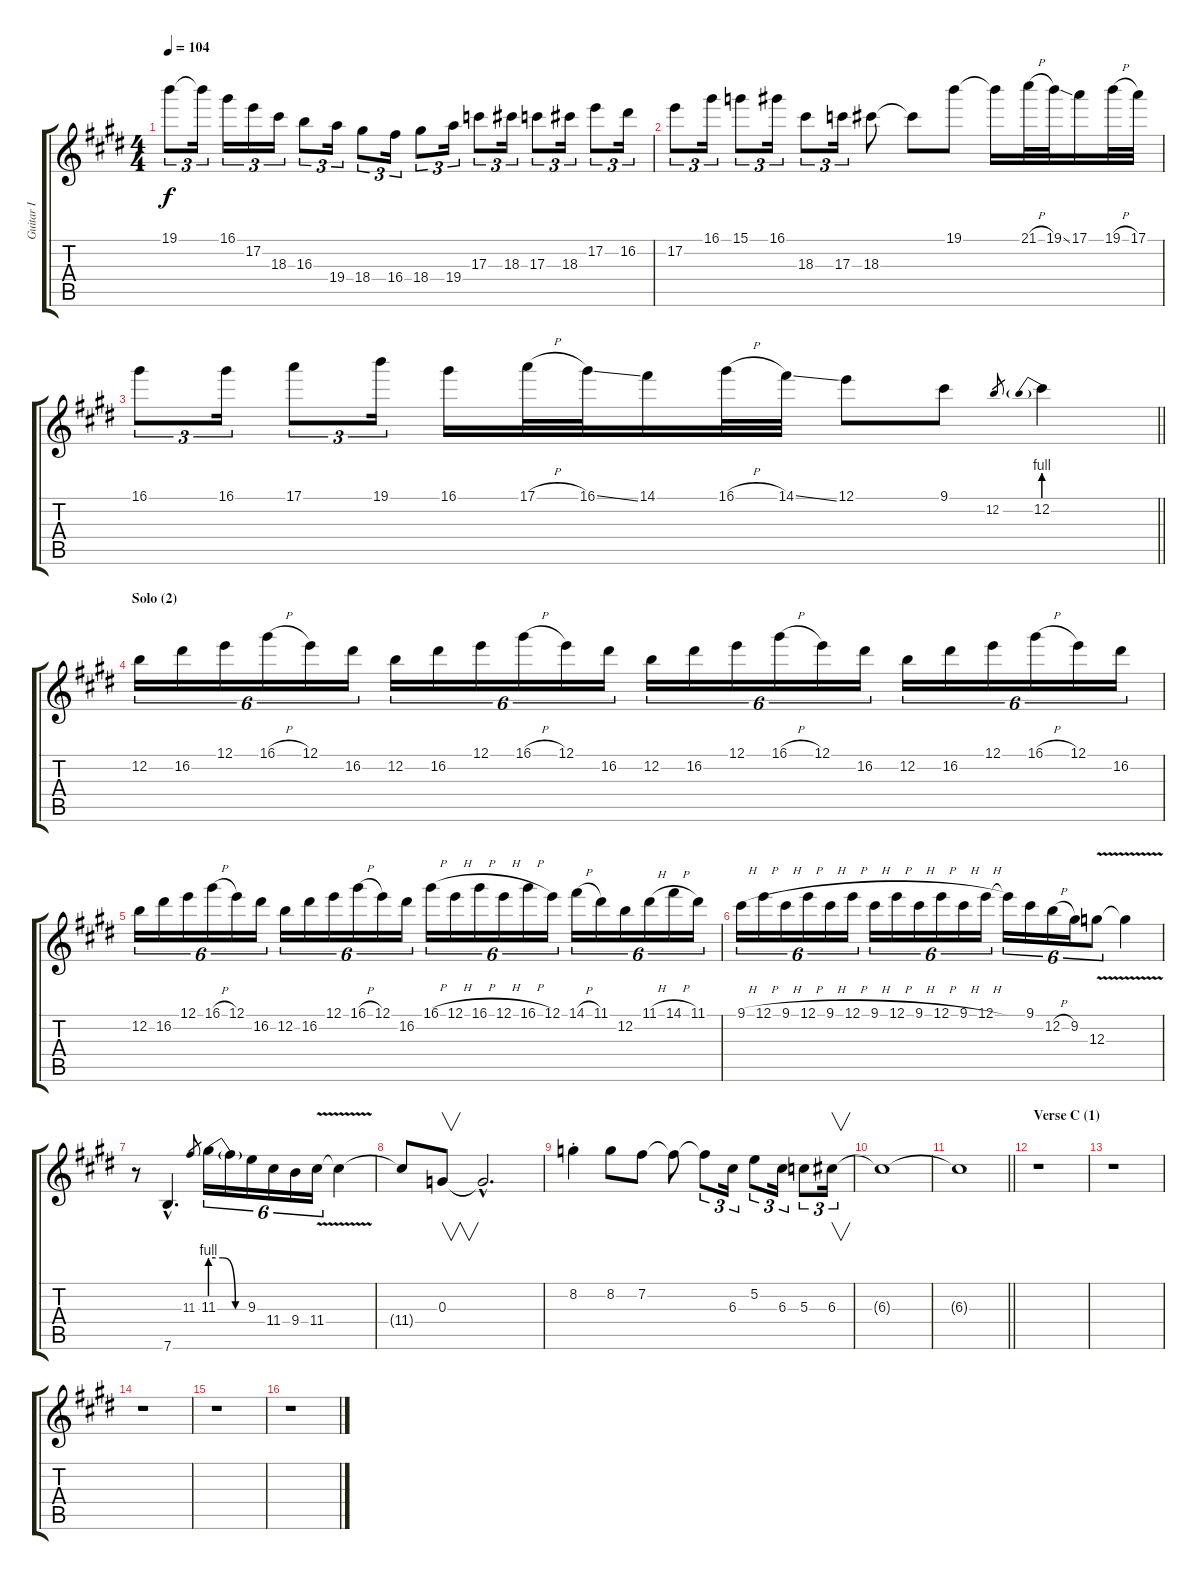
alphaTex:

\track ("Guitar I" "Guitar I") {instrument distortionguitar}
\staff {score tabs}
\tuning (E4 B3 G3 D3 A2 E2) {hide}
\ts (4 4)
\tempo 104
\clef g2
\ks c#minor
19.1.8{tu (3 2) dy f} 19.1{t}.16{tu (3 2)} 16.1.16{tu (3 2)} 17.2.16{tu (3 2)} 18.3.16{tu (3 2)} 16.3.8{tu (3 2)} 19.4.16{tu (3 2)} 18.4.8{tu (3 2)} 16.4.16{tu (3 2)} 18.4.8{tu (3 2)} 19.4.16{tu (3 2)} 17.3.8{tu (3 2)} 18.3.16{tu (3 2)} 17.3.8{tu (3 2)} 18.3.16{tu (3 2)} 17.2.8{tu (3 2)} 16.2.16{tu (3 2)} |
17.2.8{tu (3 2)} 16.1.16{tu (3 2)} 15.1.8{tu (3 2)} 16.1.16{tu (3 2)} 18.3.8{tu (3 2)} 17.3.16{tu (3 2)} 18.3.8 18.3{t}.8 19.1.8 19.1{t}.16 21.1{h}.32 19.1{ss}.32 17.1.16 19.1{h}.32 17.1.32 |
\barLineRight lightlight
16.1.8{tu (3 2)} 16.1.16{tu (3 2)} 17.1.8{tu (3 2)} 19.1.16{tu (3 2)} 16.1.16 17.1{h}.32 16.1{ss}.32 14.1.16 16.1{h}.32 14.1{ss}.32 12.1.8 9.1.8 12.2.8{gr} 12.2{be (prebend 0 4 60 4)}.4 |
\section ("" "Solo (2)")
12.2.16{tu (6 4)} 16.2.16{tu (6 4)} 12.1.16{tu (6 4)} 16.1{h}.16{tu (6 4)} 12.1.16{tu (6 4)} 16.2.16{tu (6 4)} 12.2.16{tu (6 4)} 16.2.16{tu (6 4)} 12.1.16{tu (6 4)} 16.1{h}.16{tu (6 4)} 12.1.16{tu (6 4)} 16.2.16{tu (6 4)} 12.2.16{tu (6 4)} 16.2.16{tu (6 4)} 12.1.16{tu (6 4)} 16.1{h}.16{tu (6 4)} 12.1.16{tu (6 4)} 16.2.16{tu (6 4)} 12.2.16{tu (6 4)} 16.2.16{tu (6 4)} 12.1.16{tu (6 4)} 16.1{h}.16{tu (6 4)} 12.1.16{tu (6 4)} 16.2.16{tu (6 4)} |
12.2.16{tu (6 4)} 16.2.16{tu (6 4)} 12.1.16{tu (6 4)} 16.1{h}.16{tu (6 4)} 12.1.16{tu (6 4)} 16.2.16{tu (6 4)} 12.2.16{tu (6 4)} 16.2.16{tu (6 4)} 12.1.16{tu (6 4)} 16.1{h}.16{tu (6 4)} 12.1.16{tu (6 4)} 16.2.16{tu (6 4)} 16.1{h}.16{tu (6 4)} 12.1{h}.16{tu (6 4)} 16.1{h}.16{tu (6 4)} 12.1{h}.16{tu (6 4)} 16.1{h}.16{tu (6 4)} 12.1.16{tu (6 4)} 14.1{h}.16{tu (6 4)} 11.1.16{tu (6 4)} 12.2.16{tu (6 4)} 11.1{h}.16{tu (6 4)} 14.1{h}.16{tu (6 4)} 11.1.16{tu (6 4)} |
9.1{h}.16{tu (6 4)} 12.1{h}.16{tu (6 4)} 9.1{h}.16{tu (6 4)} 12.1{h}.16{tu (6 4)} 9.1{h}.16{tu (6 4)} 12.1{h}.16{tu (6 4)} 9.1{h}.16{tu (6 4)} 12.1{h}.16{tu (6 4)} 9.1{h}.16{tu (6 4)} 12.1{h}.16{tu (6 4)} 9.1{h}.16{tu (6 4)} 12.1{h}.16{tu (6 4)} 12.1{t}.16{tu (6 4)} 9.1.16{tu (6 4)} 12.2{h}.16{tu (6 4)} 9.2.16{tu (6 4)} 12.3{v}.8{tu (6 4)} 12.3{t}.4 |
r.8 7.6{hac}.4{d} 11.3.8{gr} 11.3{be (custom 0 4 20 4 40 0 60 0)}.16{tu (6 4)} 11.3{t}.16{tu (6 4)} 9.3.16{tu (6 4)} 11.4.16{tu (6 4)} 9.4.16{tu (6 4)} 11.4{v}.16{tu (6 4)} 11.4{t}.4 |
11.4{t}.8 0.3.8{v} 0.3{hac t}.2{d} |
8.2{st}.4 8.2.8 7.2.8 7.2{t}.8 7.2{t}.8{tu (3 2)} 6.3.16{tu (3 2)} 5.2.8{tu (3 2)} 6.3.16{tu (3 2)} 5.3.8{tu (3 2)} 6.3.16{v tu (3 2)} |
6.3{t}.1 |
\barLineRight lightlight
6.3{t}.1 |
\section ("" "Verse C (1)")
r.1 |
r.1 |
r.1 |
r.1 |
r.1
